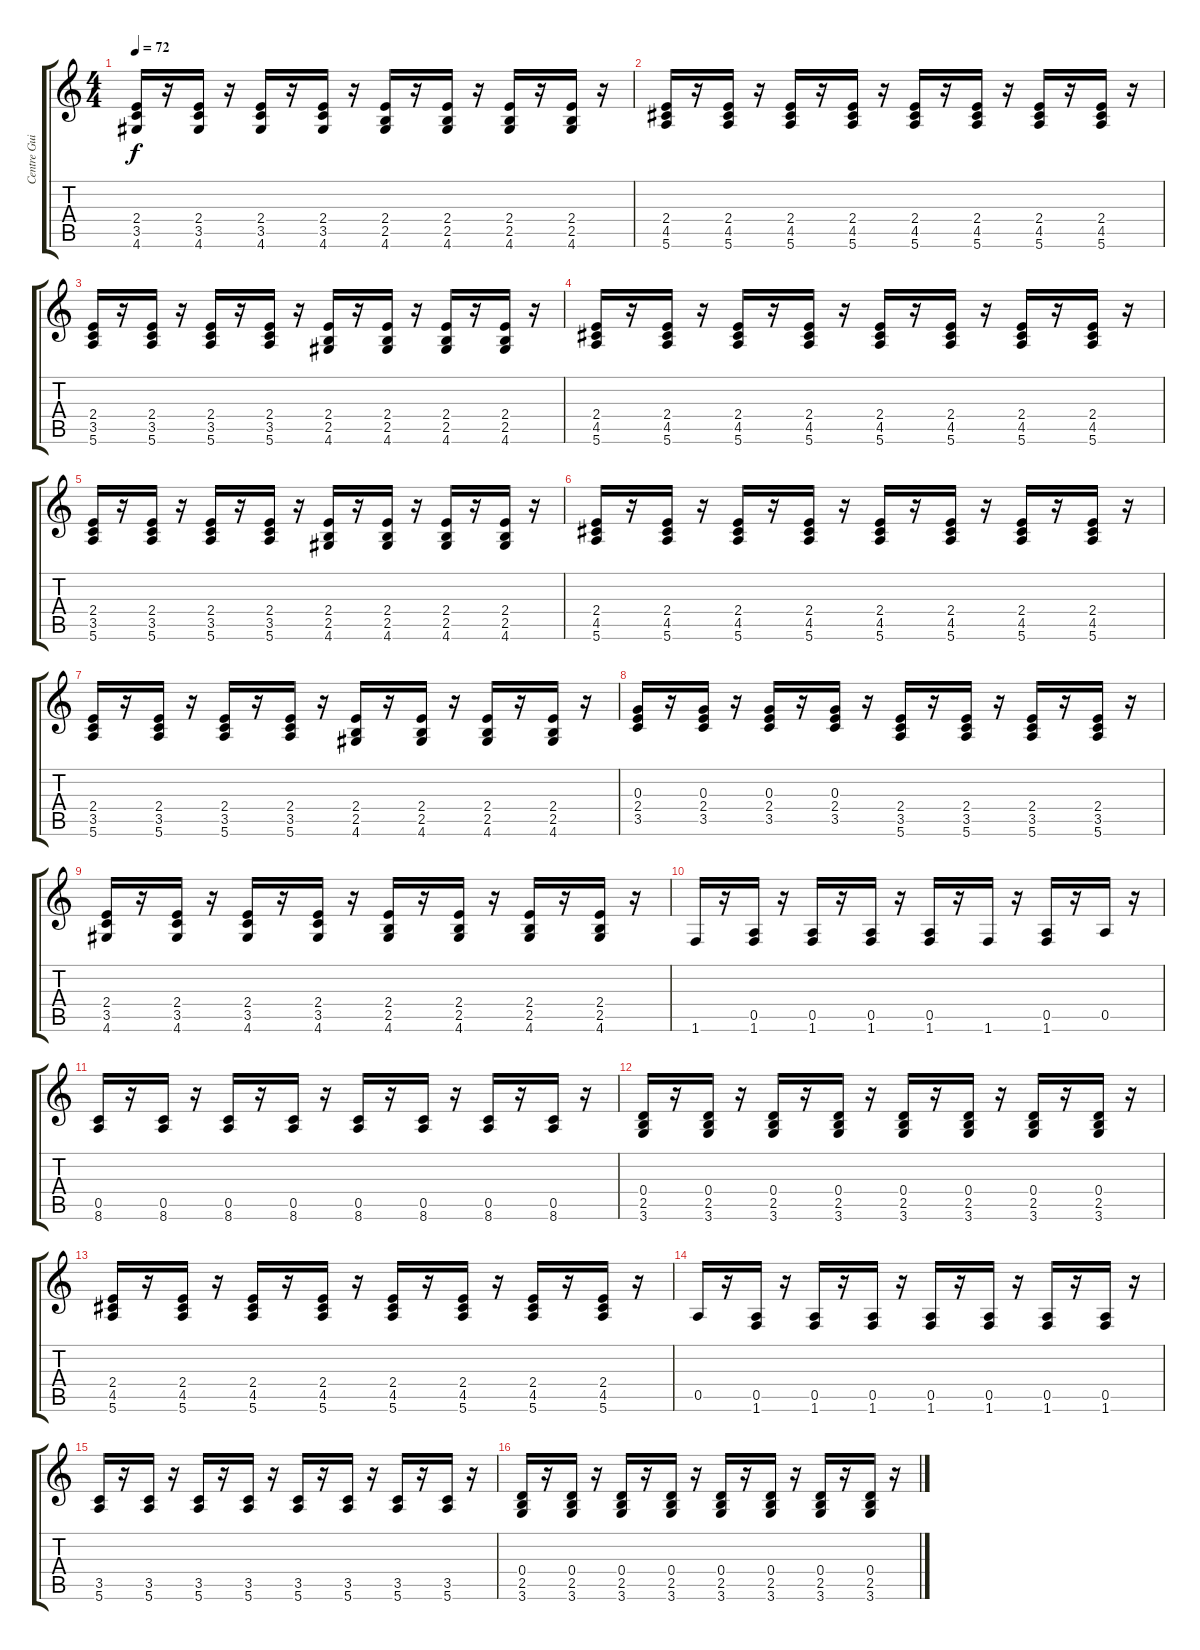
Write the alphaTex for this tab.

\track ("Centre Guitar" "Centre Gui") {instrument acousticguitarsteel}
\staff {score tabs}
\tuning (E4 B3 G3 D3 A2 E2) {hide}
\ts (4 4)
\tempo 72
\clef g2
\ks c
(2.4 3.5 4.6).16{dy f} r.16 (2.4 3.5 4.6).16 r.16 (2.4 3.5 4.6).16 r.16 (2.4 3.5 4.6).16 r.16 (2.4 2.5 4.6).16 r.16 (2.4 2.5 4.6).16 r.16 (2.4 2.5 4.6).16 r.16 (2.4 2.5 4.6).16 r.16 |
(2.4 4.5 5.6).16 r.16 (2.4 4.5 5.6).16 r.16 (2.4 4.5 5.6).16 r.16 (2.4 4.5 5.6).16 r.16 (2.4 4.5 5.6).16 r.16 (2.4 4.5 5.6).16 r.16 (2.4 4.5 5.6).16 r.16 (2.4 4.5 5.6).16 r.16 |
(2.4 3.5 5.6).16 r.16 (2.4 3.5 5.6).16 r.16 (2.4 3.5 5.6).16 r.16 (2.4 3.5 5.6).16 r.16 (2.4 2.5 4.6).16 r.16 (2.4 2.5 4.6).16 r.16 (2.4 2.5 4.6).16 r.16 (2.4 2.5 4.6).16 r.16 |
(2.4 4.5 5.6).16 r.16 (2.4 4.5 5.6).16 r.16 (2.4 4.5 5.6).16 r.16 (2.4 4.5 5.6).16 r.16 (2.4 4.5 5.6).16 r.16 (2.4 4.5 5.6).16 r.16 (2.4 4.5 5.6).16 r.16 (2.4 4.5 5.6).16 r.16 |
(2.4 3.5 5.6).16 r.16 (2.4 3.5 5.6).16 r.16 (2.4 3.5 5.6).16 r.16 (2.4 3.5 5.6).16 r.16 (2.4 2.5 4.6).16 r.16 (2.4 2.5 4.6).16 r.16 (2.4 2.5 4.6).16 r.16 (2.4 2.5 4.6).16 r.16 |
(2.4 4.5 5.6).16 r.16 (2.4 4.5 5.6).16 r.16 (2.4 4.5 5.6).16 r.16 (2.4 4.5 5.6).16 r.16 (2.4 4.5 5.6).16 r.16 (2.4 4.5 5.6).16 r.16 (2.4 4.5 5.6).16 r.16 (2.4 4.5 5.6).16 r.16 |
(2.4 3.5 5.6).16 r.16 (2.4 3.5 5.6).16 r.16 (2.4 3.5 5.6).16 r.16 (2.4 3.5 5.6).16 r.16 (2.4 2.5 4.6).16 r.16 (2.4 2.5 4.6).16 r.16 (2.4 2.5 4.6).16 r.16 (2.4 2.5 4.6).16 r.16 |
(0.3 2.4 3.5).16 r.16 (0.3 2.4 3.5).16 r.16 (0.3 2.4 3.5).16 r.16 (0.3 2.4 3.5).16 r.16 (2.4 3.5 5.6).16 r.16 (2.4 3.5 5.6).16 r.16 (2.4 3.5 5.6).16 r.16 (2.4 3.5 5.6).16 r.16 |
(2.4 3.5 4.6).16 r.16 (2.4 3.5 4.6).16 r.16 (2.4 3.5 4.6).16 r.16 (2.4 3.5 4.6).16 r.16 (2.4 2.5 4.6).16 r.16 (2.4 2.5 4.6).16 r.16 (2.4 2.5 4.6).16 r.16 (2.4 2.5 4.6).16 r.16 |
1.6.16 r.16 (0.5 1.6).16 r.16 (0.5 1.6).16 r.16 (0.5 1.6).16 r.16 (0.5 1.6).16 r.16 1.6.16 r.16 (0.5 1.6).16 r.16 0.5.16 r.16 |
(0.5 8.6).16 r.16 (0.5 8.6).16 r.16 (0.5 8.6).16 r.16 (0.5 8.6).16 r.16 (0.5 8.6).16 r.16 (0.5 8.6).16 r.16 (0.5 8.6).16 r.16 (0.5 8.6).16 r.16 |
(0.4 2.5 3.6).16 r.16 (0.4 2.5 3.6).16 r.16 (0.4 2.5 3.6).16 r.16 (0.4 2.5 3.6).16 r.16 (0.4 2.5 3.6).16 r.16 (0.4 2.5 3.6).16 r.16 (0.4 2.5 3.6).16 r.16 (0.4 2.5 3.6).16 r.16 |
(2.4 4.5 5.6).16 r.16 (2.4 4.5 5.6).16 r.16 (2.4 4.5 5.6).16 r.16 (2.4 4.5 5.6).16 r.16 (2.4 4.5 5.6).16 r.16 (2.4 4.5 5.6).16 r.16 (2.4 4.5 5.6).16 r.16 (2.4 4.5 5.6).16 r.16 |
0.5.16 r.16 (0.5 1.6).16 r.16 (0.5 1.6).16 r.16 (0.5 1.6).16 r.16 (0.5 1.6).16 r.16 (0.5 1.6).16 r.16 (0.5 1.6).16 r.16 (0.5 1.6).16 r.16 |
(3.5 5.6).16 r.16 (3.5 5.6).16 r.16 (3.5 5.6).16 r.16 (3.5 5.6).16 r.16 (3.5 5.6).16 r.16 (3.5 5.6).16 r.16 (3.5 5.6).16 r.16 (3.5 5.6).16 r.16 |
(0.4 2.5 3.6).16 r.16 (0.4 2.5 3.6).16 r.16 (0.4 2.5 3.6).16 r.16 (0.4 2.5 3.6).16 r.16 (0.4 2.5 3.6).16 r.16 (0.4 2.5 3.6).16 r.16 (0.4 2.5 3.6).16 r.16 (0.4 2.5 3.6).16 r.16
